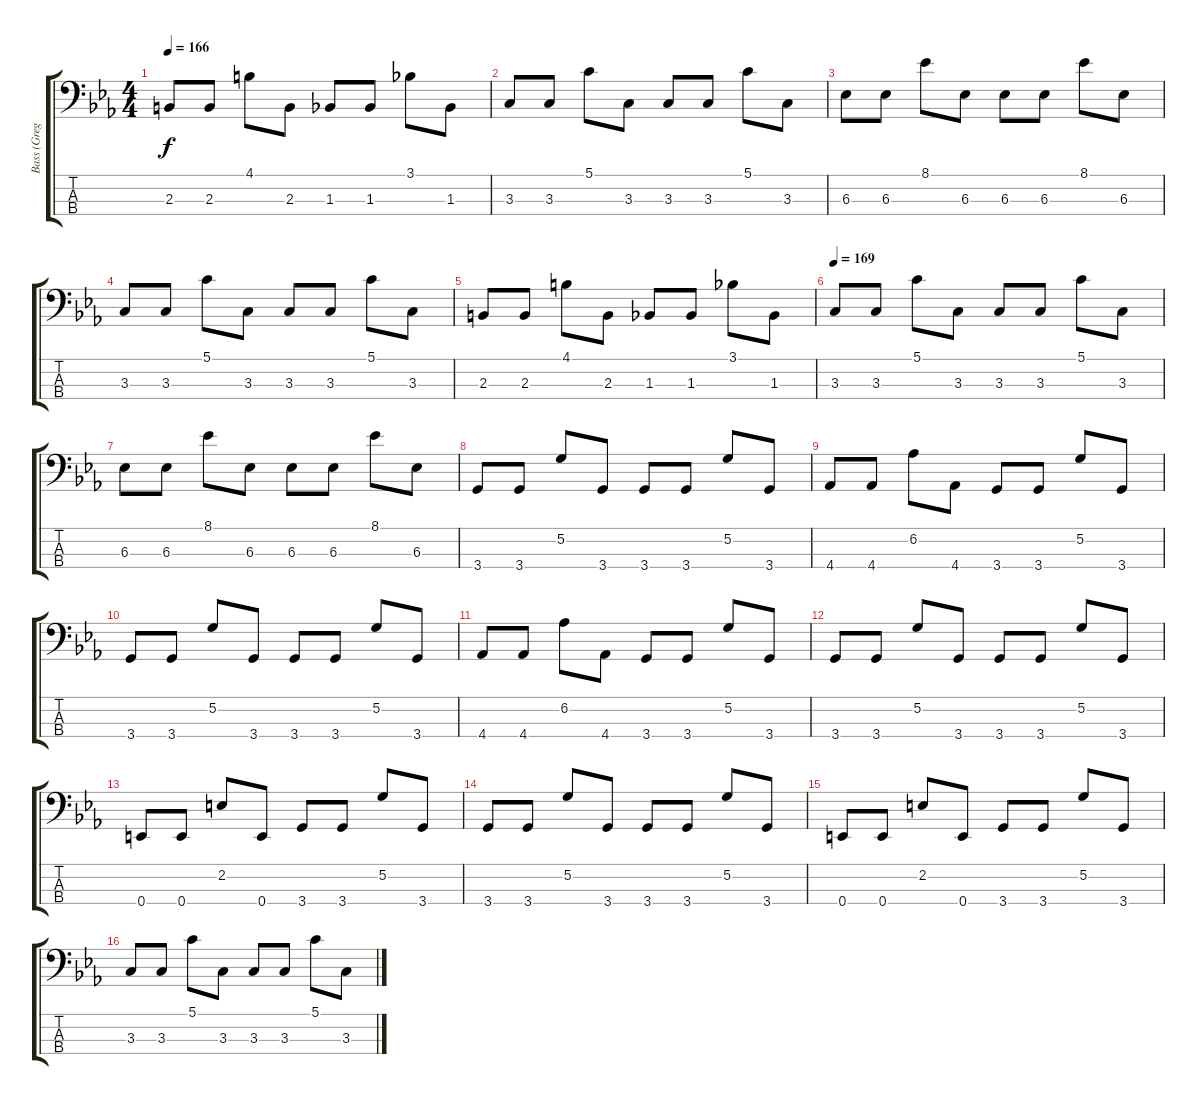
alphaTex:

\track ("Bass (Greg Smith)" "Bass (Greg") {instrument electricbassfinger}
\staff {score tabs}
\tuning (G2 D2 A1 E1) {hide}
\ts (4 4)
\tempo 166
\clef f4
\ks cminor
2.3.8{dy f} 2.3.8 4.1.8 2.3.8 1.3.8 1.3.8 3.1.8 1.3.8 |
3.3.8 3.3.8 5.1.8 3.3.8 3.3.8 3.3.8 5.1.8 3.3.8 |
6.3.8 6.3.8 8.1.8 6.3.8 6.3.8 6.3.8 8.1.8 6.3.8 |
3.3.8 3.3.8 5.1.8 3.3.8 3.3.8 3.3.8 5.1.8 3.3.8 |
2.3.8 2.3.8 4.1.8 2.3.8 1.3.8 1.3.8 3.1.8 1.3.8 |
\tempo 169
3.3.8 3.3.8 5.1.8 3.3.8 3.3.8 3.3.8 5.1.8 3.3.8 |
6.3.8 6.3.8 8.1.8 6.3.8 6.3.8 6.3.8 8.1.8 6.3.8 |
3.4.8 3.4.8 5.2.8 3.4.8 3.4.8 3.4.8 5.2.8 3.4.8 |
4.4.8 4.4.8 6.2.8 4.4.8 3.4.8 3.4.8 5.2.8 3.4.8 |
3.4.8 3.4.8 5.2.8 3.4.8 3.4.8 3.4.8 5.2.8 3.4.8 |
4.4.8 4.4.8 6.2.8 4.4.8 3.4.8 3.4.8 5.2.8 3.4.8 |
3.4.8 3.4.8 5.2.8 3.4.8 3.4.8 3.4.8 5.2.8 3.4.8 |
0.4.8 0.4.8 2.2.8 0.4.8 3.4.8 3.4.8 5.2.8 3.4.8 |
3.4.8 3.4.8 5.2.8 3.4.8 3.4.8 3.4.8 5.2.8 3.4.8 |
0.4.8 0.4.8 2.2.8 0.4.8 3.4.8 3.4.8 5.2.8 3.4.8 |
3.3.8 3.3.8 5.1.8 3.3.8 3.3.8 3.3.8 5.1.8 3.3.8
